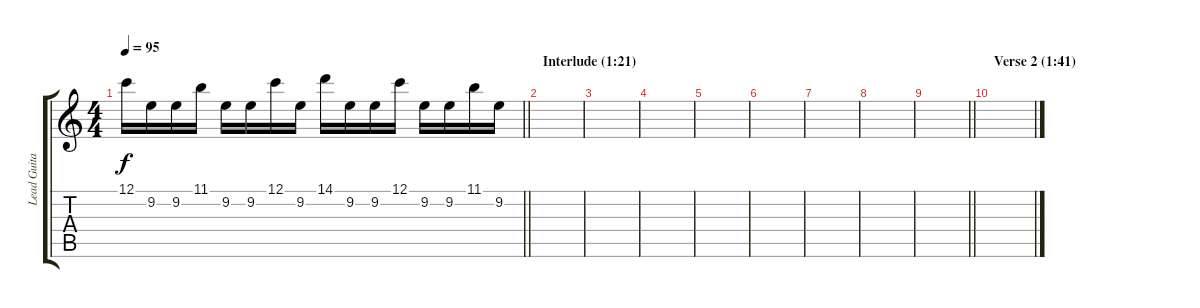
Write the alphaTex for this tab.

\track ("Lead Guitar" "Lead Guita") {instrument distortionguitar}
\staff {score tabs}
\tuning (C4 G3 Eb3 Bb2 F2 C2) {hide}
\ts (4 4)
\tempo 95
\clef g2
\barLineRight lightlight
\ks c
12.1.16{dy f} 9.2.16 9.2.16 11.1.16 9.2.16 9.2.16 12.1.16 9.2.16 14.1.16 9.2.16 9.2.16 12.1.16 9.2.16 9.2.16 11.1.16 9.2.16 |
\section ("" "Interlude (1:21)")
|
|
|
|
|
|
|
\barLineRight lightlight
|
\section ("" "Verse 2 (1:41)")
